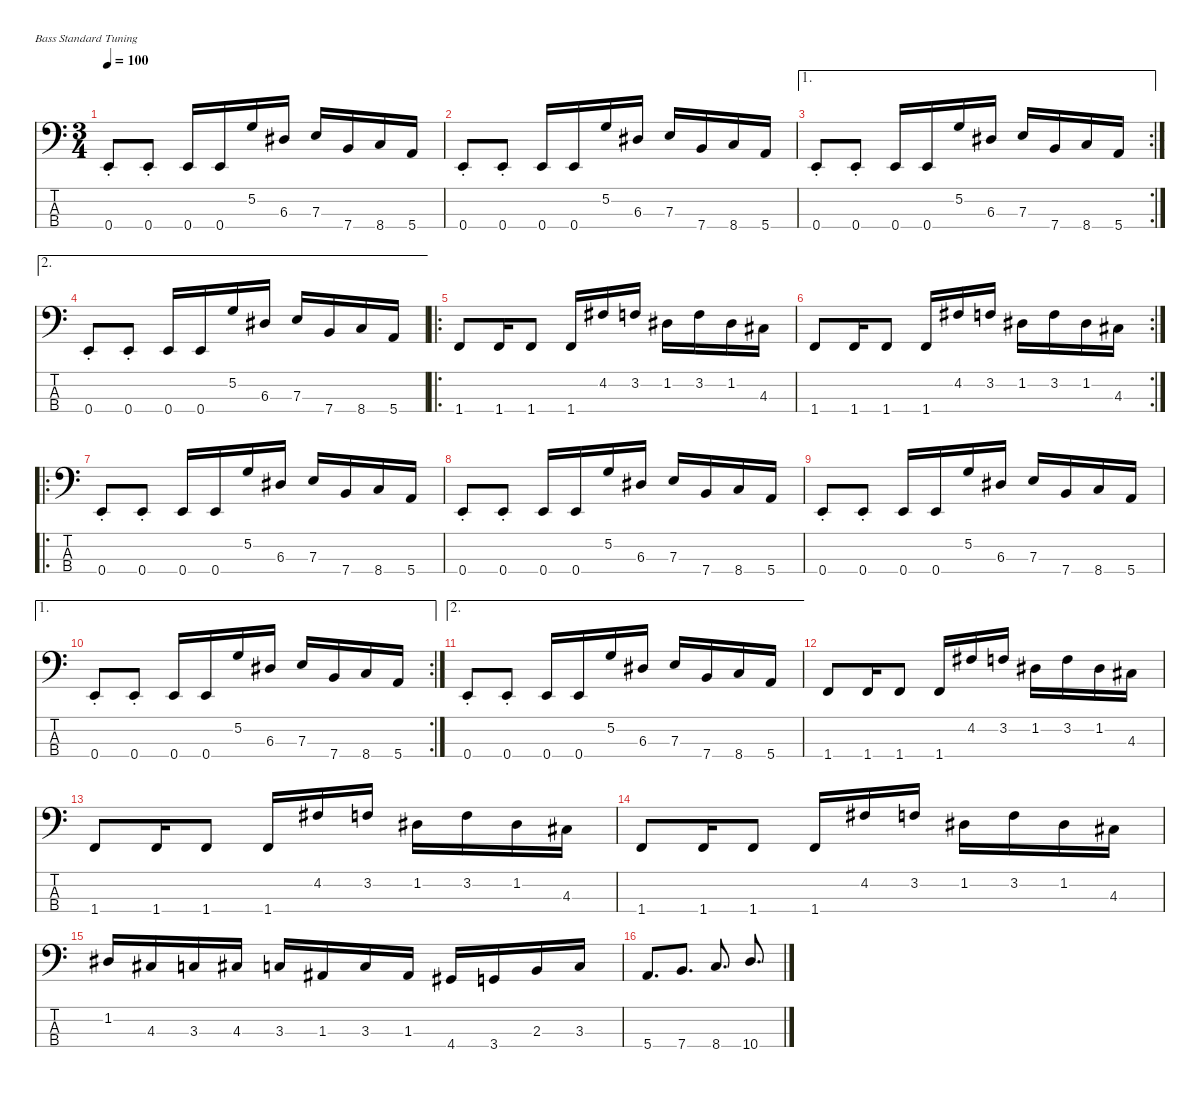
\defaultSystemsLayout 4
\hideDynamics
\bracketExtendMode nobrackets
\singleTrackTrackNamePolicy hidden
\multiTrackTrackNamePolicy hidden
\firstSystemTrackNameMode fullname
\firstSystemTrackNameOrientation horizontal
\otherSystemsTrackNameOrientation horizontal
\track ("Bass" "el.bs.") {instrument electricbassfinger}
\staff {score tabs}
\tuning (G2 D2 A1 E1)
\ts (3 4)
\tempo 100
\clef f4
\ks c
0.4{st}.8{dy ff beam Up} 0.4{st}.8{beam Up} 0.4.16{dy f beam Up} 0.4.16{beam Up} 5.2.16{dy mf beam Up} 6.3{acc #}.16{dy f beam Up} 7.3.16{beam Up} 7.4.16{beam Up} 8.4.16{beam Up} 5.4.16{beam Up} |
0.4{st}.8{dy ff beam Up} 0.4{st}.8{beam Up} 0.4.16{dy f beam Up} 0.4.16{beam Up} 5.2.16{dy mf beam Up} 6.3{acc #}.16{dy f beam Up} 7.3.16{beam Up} 7.4.16{beam Up} 8.4.16{beam Up} 5.4.16{beam Up} |
\ae 1
\rc 2
0.4{st}.8{dy ff beam Up} 0.4{st}.8{beam Up} 0.4.16{dy f beam Up} 0.4.16{beam Up} 5.2.16{dy mf beam Up} 6.3{acc #}.16{dy f beam Up} 7.3.16{beam Up} 7.4.16{beam Up} 8.4.16{beam Up} 5.4.16{beam Up} |
\ae 2
0.4{st}.8{dy ff beam Up} 0.4{st}.8{beam Up} 0.4.16{dy f beam Up} 0.4.16{beam Up} 5.2.16{dy mf beam Up} 6.3{acc #}.16{dy f beam Up} 7.3.16{beam Up} 7.4.16{beam Up} 8.4.16{beam Up} 5.4.16{beam Up} |
\ro
1.4.8{beam Up} 1.4.16{beam Up} 1.4.8{beam Up} 1.4.16{beam Up} 4.2{acc #}.16{dy mf beam Up} 3.2.16{beam Up} 1.2{acc #}.16{beam Down} 3.2.16{beam Down} 1.2{acc #}.16{beam Down} 4.3{acc #}.16{dy mp beam Down} |
\rc 2
1.4.8{dy f beam Up} 1.4.16{beam Up} 1.4.8{beam Up} 1.4.16{beam Up} 4.2{acc #}.16{dy mf beam Up} 3.2.16{beam Up} 1.2{acc #}.16{beam Down} 3.2.16{beam Down} 1.2{acc #}.16{beam Down} 4.3{acc #}.16{dy mp beam Down} |
\ro
0.4{st}.8{dy ff beam Up} 0.4{st}.8{beam Up} 0.4.16{dy f beam Up} 0.4.16{beam Up} 5.2.16{dy mf beam Up} 6.3{acc #}.16{dy f beam Up} 7.3.16{beam Up} 7.4.16{beam Up} 8.4.16{beam Up} 5.4.16{beam Up} |
0.4{st}.8{dy ff beam Up} 0.4{st}.8{beam Up} 0.4.16{dy f beam Up} 0.4.16{beam Up} 5.2.16{dy mf beam Up} 6.3{acc #}.16{dy f beam Up} 7.3.16{beam Up} 7.4.16{beam Up} 8.4.16{beam Up} 5.4.16{beam Up} |
0.4{st}.8{dy ff beam Up} 0.4{st}.8{beam Up} 0.4.16{dy f beam Up} 0.4.16{beam Up} 5.2.16{dy mf beam Up} 6.3{acc #}.16{dy f beam Up} 7.3.16{beam Up} 7.4.16{beam Up} 8.4.16{beam Up} 5.4.16{beam Up} |
\ae 1
\rc 2
0.4{st}.8{dy ff beam Up} 0.4{st}.8{beam Up} 0.4.16{dy f beam Up} 0.4.16{beam Up} 5.2.16{dy mf beam Up} 6.3{acc #}.16{dy f beam Up} 7.3.16{beam Up} 7.4.16{beam Up} 8.4.16{beam Up} 5.4.16{beam Up} |
\ae 2
0.4{st}.8{dy ff beam Up} 0.4{st}.8{beam Up} 0.4.16{dy f beam Up} 0.4.16{beam Up} 5.2.16{dy mf beam Up} 6.3{acc #}.16{dy f beam Up} 7.3.16{beam Up} 7.4.16{beam Up} 8.4.16{beam Up} 5.4.16{beam Up} |
1.4.8{beam Up} 1.4.16{beam Up} 1.4.8{beam Up} 1.4.16{beam Up} 4.2{acc #}.16{dy mf beam Up} 3.2.16{beam Up} 1.2{acc #}.16{beam Down} 3.2.16{beam Down} 1.2{acc #}.16{beam Down} 4.3{acc #}.16{dy mp beam Down} |
1.4.8{dy f beam Up} 1.4.16{beam Up} 1.4.8{beam Up} 1.4.16{beam Up} 4.2{acc #}.16{dy mf beam Up} 3.2.16{beam Up} 1.2{acc #}.16{beam Down} 3.2.16{beam Down} 1.2{acc #}.16{beam Down} 4.3{acc #}.16{dy mp beam Down} |
1.4.8{dy f beam Up} 1.4.16{beam Up} 1.4.8{beam Up} 1.4.16{beam Up} 4.2{acc #}.16{dy mf beam Up} 3.2.16{beam Up} 1.2{acc #}.16{beam Down} 3.2.16{beam Down} 1.2{acc #}.16{beam Down} 4.3{acc #}.16{dy mp beam Down} |
1.2{acc #}.16{beam Up} 4.3{acc #}.16{dy mf beam Up} 3.3.16{beam Up} 4.3{acc #}.16{beam Up} 3.3.16{beam Up} 1.3{acc #}.16{beam Up} 3.3.16{beam Up} 1.3{acc #}.16{beam Up} 4.4{acc #}.16{dy f beam Up} 3.4.16{beam Up} 2.3.16{dy mf beam Up} 3.3.16{beam Up} |
5.4.8{d dy f beam Up} 7.4.8{d beam Up} 8.4.8{d beam Up} 10.4.8{d beam Up}
